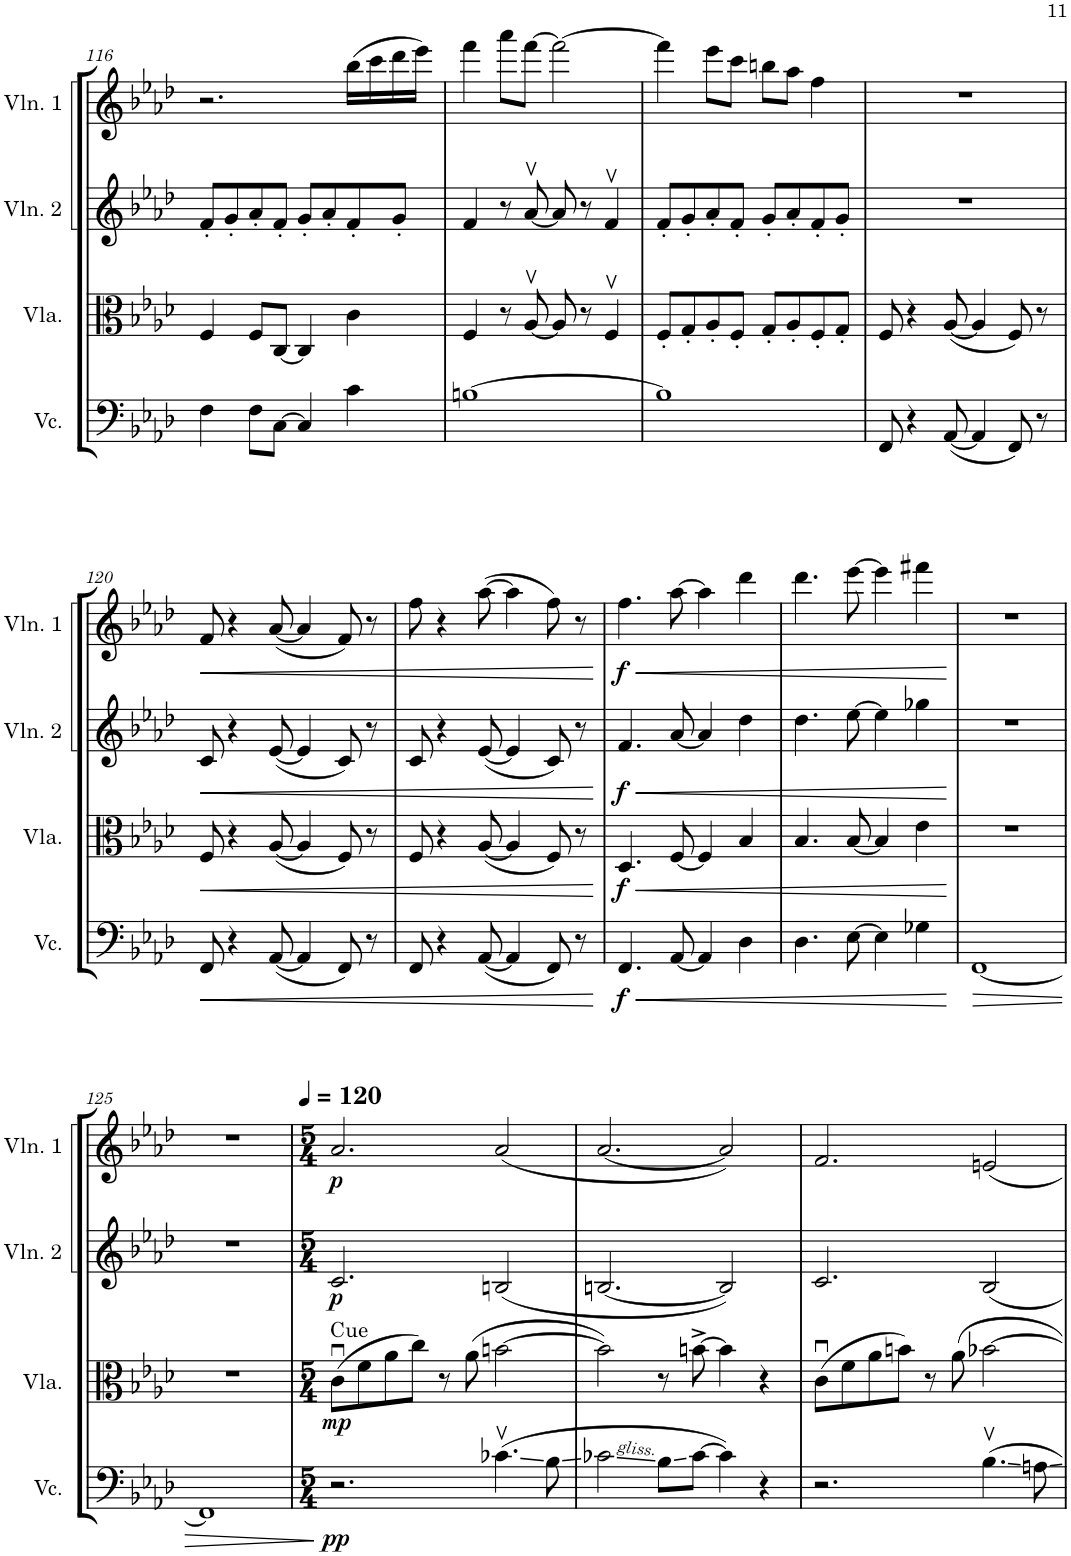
**kern	**dynam	**kern	**dynam	**kern	**dynam	**kern	**dynam
*part4	*part4	*part3	*part3	*part2	*part2	*part1	*part1
*staff4	*staff4	*staff3	*staff3	*staff2	*staff2	*staff1	*staff1
*I"Violoncello	*	*I"Viola	*	*I"Violin 2	*	*I"Violin 1	*
*I'Vc.	*	*I'Vla.	*	*I'Vln. 2	*	*I'Vln. 1	*
!!LO:PB:g=z
*clefF4	*	*clefC3	*	*clefG2	*	*clefG2	*
*k[b-e-a-d-]	*	*k[b-e-a-d-]	*	*k[b-e-a-d-]	*	*k[b-e-a-d-]	*
*M4/4	*	*M4/4	*	*M4/4	*	*M4/4	*
=116	=116	=116	=116	=116	=116	=116	=116
4F\	.	4F/	.	8f'/L	.	2.r	.
.	.	.	.	8g'/	.	.	.
8F\L	.	8F/L	.	8a-'/	.	.	.
[8C\J	.	[8C/J	.	8f'/J	.	.	.
4C/]	.	4C/]	.	8g'/L	.	.	.
.	.	.	.	8a-'/	.	.	.
4c\	.	4c\	.	8f'/	.	(16bb-\LL	.
.	.	.	.	.	.	16ccc\	.
.	.	.	.	8g'/J	.	16ddd-\	.
.	.	.	.	.	.	16eee-\JJ)	.
=117	=117	=117	=117	=117	=117	=117	=117
[1Bn	.	4F/	.	4f/	.	4fff\	.
.	.	8r	.	8r	.	8aaa-\L	.
.	.	[8A-v/	.	[8a-v/	.	[8fff\J	.
.	.	8A-/]	.	8a-/]	.	2fff\_	.
.	.	8r	.	8r	.	.	.
.	.	4Fv/	.	4fv/	.	.	.
=118	=118	=118	=118	=118	=118	=118	=118
1B]	.	8F'/L	.	8f'/L	.	4fff\]	.
.	.	8G'/	.	8g'/	.	.	.
.	.	8A-'/	.	8a-'/	.	8eee-\L	.
.	.	8F'/J	.	8f'/J	.	8ccc\J	.
.	.	8G'/L	.	8g'/L	.	8bbn\L	.
.	.	8A-'/	.	8a-'/	.	8aa-\J	.
.	.	8F'/	.	8f'/	.	4ff\	.
.	.	8G'/J	.	8g'/J	.	.	.
=119	=119	=119	=119	=119	=119	=119	=119
8FF/	.	8F/	.	1r	.	1r	.
4r	.	4r	.	.	.	.	.
([8AA-/	.	([8A-/	.	.	.	.	.
4AA-/]	.	4A-/]	.	.	.	.	.
8FF/)	.	8F/)	.	.	.	.	.
8r	.	8r	.	.	.	.	.
!!LO:LB:g=z
=120	=120	=120	=120	=120	=120	=120	=120
!	!LO:HP:b	!	!LO:HP:b	!	!LO:HP:b	!	!LO:HP:b
8FF/	<	8F/	<	8c/	<	8f/	<
4r	.	4r	.	4r	.	4r	.
([8AA-/	.	([8A-/	.	([8e-/	.	([8a-/	.
4AA-/]	.	4A-/]	.	4e-/]	.	4a-/]	.
8FF/)	.	8F/)	.	8c/)	.	8f/)	.
8r	.	8r	.	8r	.	8r	.
=121	=121	=121	=121	=121	=121	=121	=121
8FF/	.	8F/	.	8c/	.	8ff\	.
4r	.	4r	.	4r	.	4r	.
([8AA-/	.	([8A-/	.	([8e-/	.	([8aa-\	.
4AA-/]	.	4A-/]	.	4e-/]	.	4aa-\]	.
8FF/)	.	8F/)	.	8c/)	.	8ff\)	.
8r	.	8r	.	8r	.	8r	.
.	[	.	[	.	[	.	[
=122	=122	=122	=122	=122	=122	=122	=122
!	!LO:HP:b	!	!LO:HP:b	!	!LO:HP:b	!	!LO:HP:b
!	!LO:DY:n=1:b	!	!LO:DY:n=1:b	!	!LO:DY:n=1:b	!	!LO:DY:n=1:b
4.FF/	< f	4.D-/	< f	4.f/	< f	4.ff\	< f
[8AA-/	.	[8F/	.	[8a-/	.	[8aa-\	.
4AA-/]	.	4F/]	.	4a-/]	.	4aa-\]	.
4D-\	.	4B-/	.	4dd-\	.	4ddd-\	.
=123	=123	=123	=123	=123	=123	=123	=123
4.D-\	.	4.B-/	.	4.dd-\	.	4.ddd-\	.
[8E-\	.	[8B-/	.	[8ee-\	.	[8eee-\	.
4E-\]	.	4B-/]	.	4ee-\]	.	4eee-\]	.
4G-X\	.	4e-\	.	4gg-X\	.	4fff#X\	.
.	[	.	[	.	[	.	[
=124	=124	=124	=124	=124	=124	=124	=124
!	!LO:HP:b	!	!	!	!	!	!
[1FF	>	1r	.	1r	.	1r	.
!!LO:LB:g=z
=125	=125	=125	=125	=125	=125	=125	=125
1FF]	.	1r	.	1r	.	1r	.
.	]	.	.	.	.	.	.
=126	=126	=126	=126	=126	=126	=126	=126
*M5/4	*	*M5/4	*	*M5/4	*	*M5/4	*
*	*	*	*	*	*	*MM120	*
!	!	!LO:TX:a:t=Cue	!	!	!	!	!
!	!LO:DY:b	!	!LO:DY:b	!	!LO:DY:b	!	!LO:DY:b
2.r	pp	(8cu\L	mp	2.c/	p	2.a-/	p
.	.	8f\	.	.	.	.	.
.	.	8a-\	.	.	.	.	.
.	.	8cc\J)	.	.	.	.	.
.	.	8r	.	.	.	.	.
.	.	(8a-\	.	.	.	.	.
(4.c-Xv\	.	[2bn\	.	(2Bn/	.	(2a-/	.
8B-\	.	.	.	.	.	.	.
=127	=127	=127	=127	=127	=127	=127	=127
2c-X\	.	2b\])	.	[2.Bn/	.	[2.a-/	.
8B-\L	.	8r	.	.	.	.	.
[8c-\J	.	[8bn^\	.	.	.	.	.
4c-\])	.	4b\]	.	2B/])	.	2a-/])	.
4r	.	4r	.	.	.	.	.
=128	=128	=128	=128	=128	=128	=128	=128
2.r	.	(8cu\L	.	2.c/	.	2.f/	.
.	.	8f\	.	.	.	.	.
.	.	8a-\	.	.	.	.	.
.	.	8bn\J)	.	.	.	.	.
.	.	8r	.	.	.	.	.
.	.	8a-\	.	.	.	.	.
4.B-v\	.	[2b-X\	.	2B-/	.	2en/	.
8An\	.	.	.	.	.	.	.
=	=	=	=	=	=	=	=
*-	*-	*-	*-	*-	*-	*-	*-
